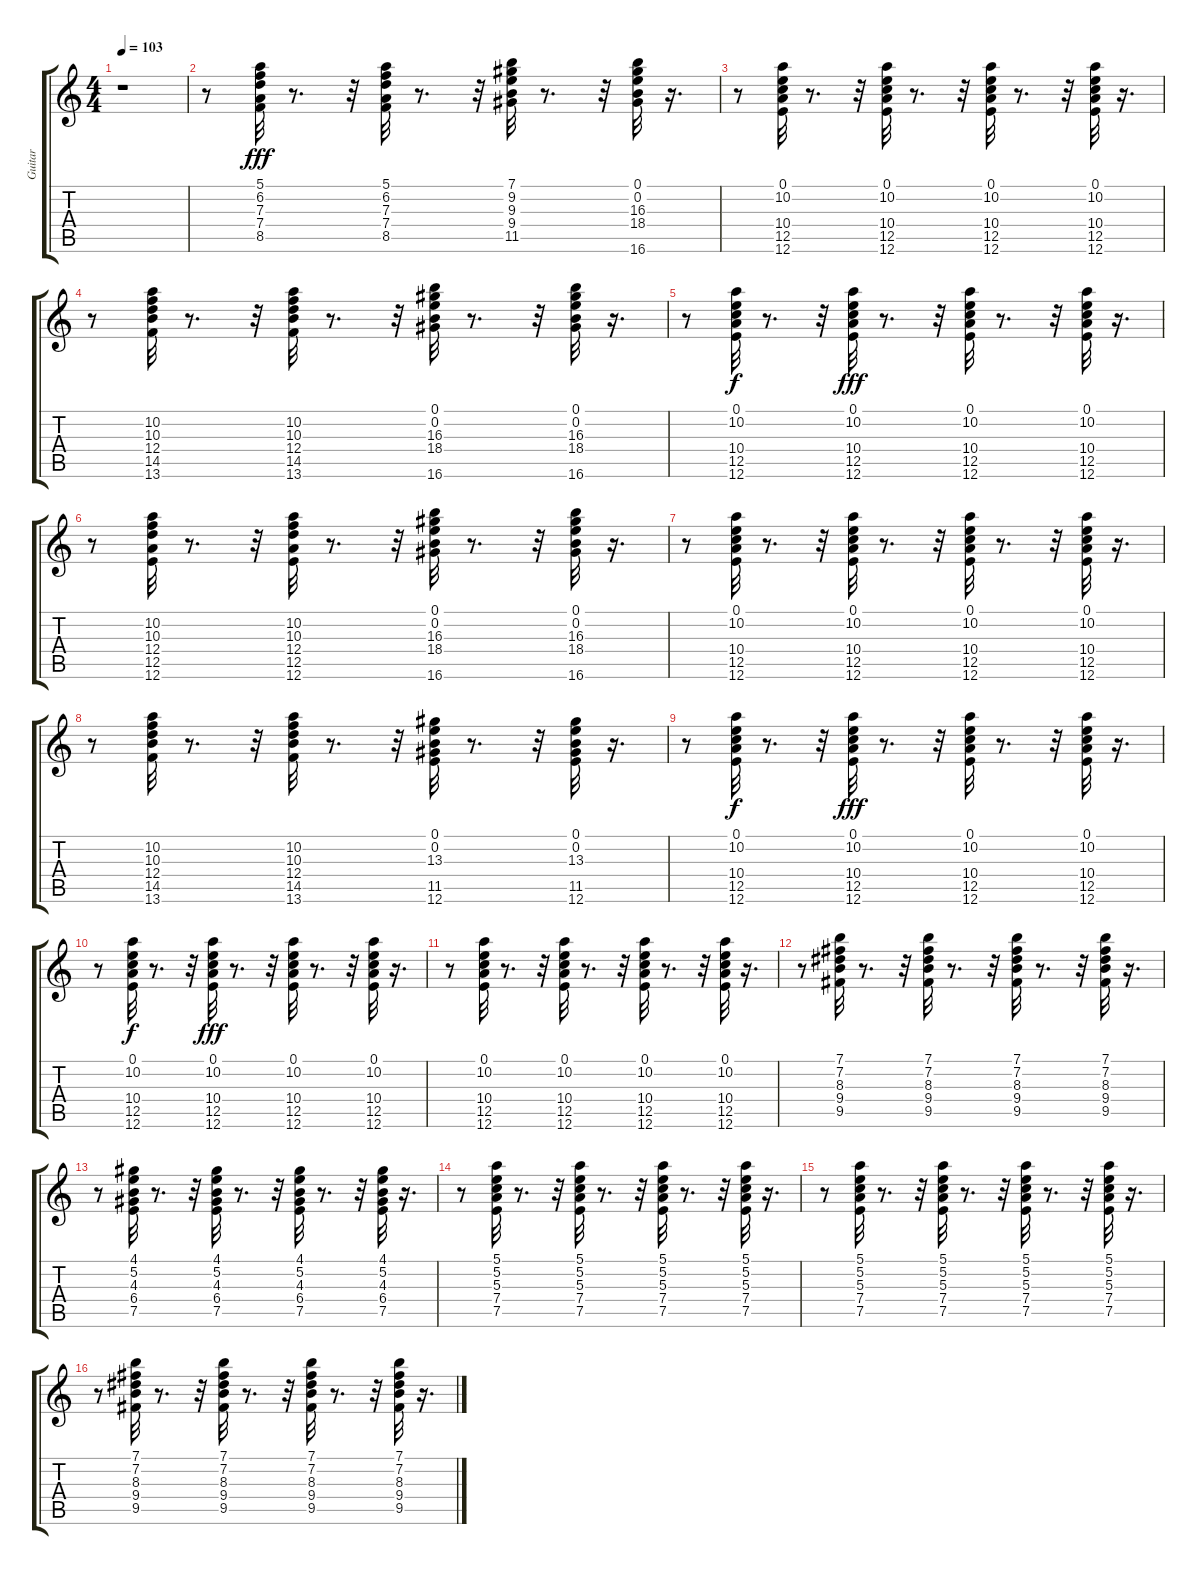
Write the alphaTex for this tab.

\track ("Guitar" "Guitar") {instrument acousticguitarsteel}
\staff {score tabs}
\tuning (E4 B3 G3 D3 A2 E2) {hide}
\ts (4 4)
\tempo 103
\clef g2
\ks c
r.1{dy fff instrument acousticguitarsteel} |
r.8 (5.1 6.2 7.3 7.4 8.5).32 r.8{d} r.32 (5.1 6.2 7.3 7.4 8.5).32 r.8{d} r.32 (7.1 9.2 9.3 9.4 11.5).32 r.8{d} r.32 (0.1 0.2 16.3 18.4 16.6).32 r.16{d} |
r.8 (0.1 10.2 10.4 12.5 12.6).32 r.8{d} r.32 (0.1 10.2 10.4 12.5 12.6).32 r.8{d} r.32 (0.1 10.2 10.4 12.5 12.6).32 r.8{d} r.32 (0.1 10.2 10.4 12.5 12.6).32 r.16{d} |
r.8 (10.2 10.3 12.4 14.5 13.6).32 r.8{d} r.32 (10.2 10.3 12.4 14.5 13.6).32 r.8{d} r.32 (0.1 0.2 16.3 18.4 16.6).32 r.8{d} r.32 (0.1 0.2 16.3 18.4 16.6).32 r.16{d} |
r.8 (0.1 10.2 10.4 12.5 12.6).32{dy f} r.8{d} r.32 (0.1 10.2 10.4 12.5 12.6).32{dy fff} r.8{d} r.32 (0.1 10.2 10.4 12.5 12.6).32 r.8{d} r.32 (0.1 10.2 10.4 12.5 12.6).32 r.16{d} |
r.8 (10.2 10.3 12.4 12.5 12.6).32 r.8{d} r.32 (10.2 10.3 12.4 12.5 12.6).32 r.8{d} r.32 (0.1 0.2 16.3 18.4 16.6).32 r.8{d} r.32 (0.1 0.2 16.3 18.4 16.6).32 r.16{d} |
r.8 (0.1 10.2 10.4 12.5 12.6).32 r.8{d} r.32 (0.1 10.2 10.4 12.5 12.6).32 r.8{d} r.32 (0.1 10.2 10.4 12.5 12.6).32 r.8{d} r.32 (0.1 10.2 10.4 12.5 12.6).32 r.16{d} |
r.8 (10.2 10.3 12.4 14.5 13.6).32 r.8{d} r.32 (10.2 10.3 12.4 14.5 13.6).32 r.8{d} r.32 (0.1 0.2 13.3 11.5 12.6).32 r.8{d} r.32 (0.1 0.2 13.3 11.5 12.6).32 r.16{d} |
r.8 (0.1 10.2 10.4 12.5 12.6).32{dy f} r.8{d} r.32 (0.1 10.2 10.4 12.5 12.6).32{dy fff} r.8{d} r.32 (0.1 10.2 10.4 12.5 12.6).32 r.8{d} r.32 (0.1 10.2 10.4 12.5 12.6).32 r.16{d} |
r.8 (0.1 10.2 10.4 12.5 12.6).32{dy f} r.8{d} r.32 (0.1 10.2 10.4 12.5 12.6).32{dy fff} r.8{d} r.32 (0.1 10.2 10.4 12.5 12.6).32 r.8{d} r.32 (0.1 10.2 10.4 12.5 12.6).32 r.16{d} |
r.8 (0.1 10.2 10.4 12.5 12.6).32 r.8{d} r.32 (0.1 10.2 10.4 12.5 12.6).32 r.8{d} r.32 (0.1 10.2 10.4 12.5 12.6).32 r.8{d} r.32 (0.1 10.2 10.4 12.5 12.6).32 r.16{d} |
r.8 (7.1 7.2 8.3 9.4 9.5).32 r.8{d} r.32 (7.1 7.2 8.3 9.4 9.5).32 r.8{d} r.32 (7.1 7.2 8.3 9.4 9.5).32 r.8{d} r.32 (7.1 7.2 8.3 9.4 9.5).32 r.16{d} |
r.8 (4.1 5.2 4.3 6.4 7.5).32 r.8{d} r.32 (4.1 5.2 4.3 6.4 7.5).32 r.8{d} r.32 (4.1 5.2 4.3 6.4 7.5).32 r.8{d} r.32 (4.1 5.2 4.3 6.4 7.5).32 r.16{d} |
r.8 (5.1 5.2 5.3 7.4 7.5).32 r.8{d} r.32 (5.1 5.2 5.3 7.4 7.5).32 r.8{d} r.32 (5.1 5.2 5.3 7.4 7.5).32 r.8{d} r.32 (5.1 5.2 5.3 7.4 7.5).32 r.16{d} |
r.8 (5.1 5.2 5.3 7.4 7.5).32 r.8{d} r.32 (5.1 5.2 5.3 7.4 7.5).32 r.8{d} r.32 (5.1 5.2 5.3 7.4 7.5).32 r.8{d} r.32 (5.1 5.2 5.3 7.4 7.5).32 r.16{d} |
r.8 (7.1 7.2 8.3 9.4 9.5).32 r.8{d} r.32 (7.1 7.2 8.3 9.4 9.5).32 r.8{d} r.32 (7.1 7.2 8.3 9.4 9.5).32 r.8{d} r.32 (7.1 7.2 8.3 9.4 9.5).32 r.16{d}
